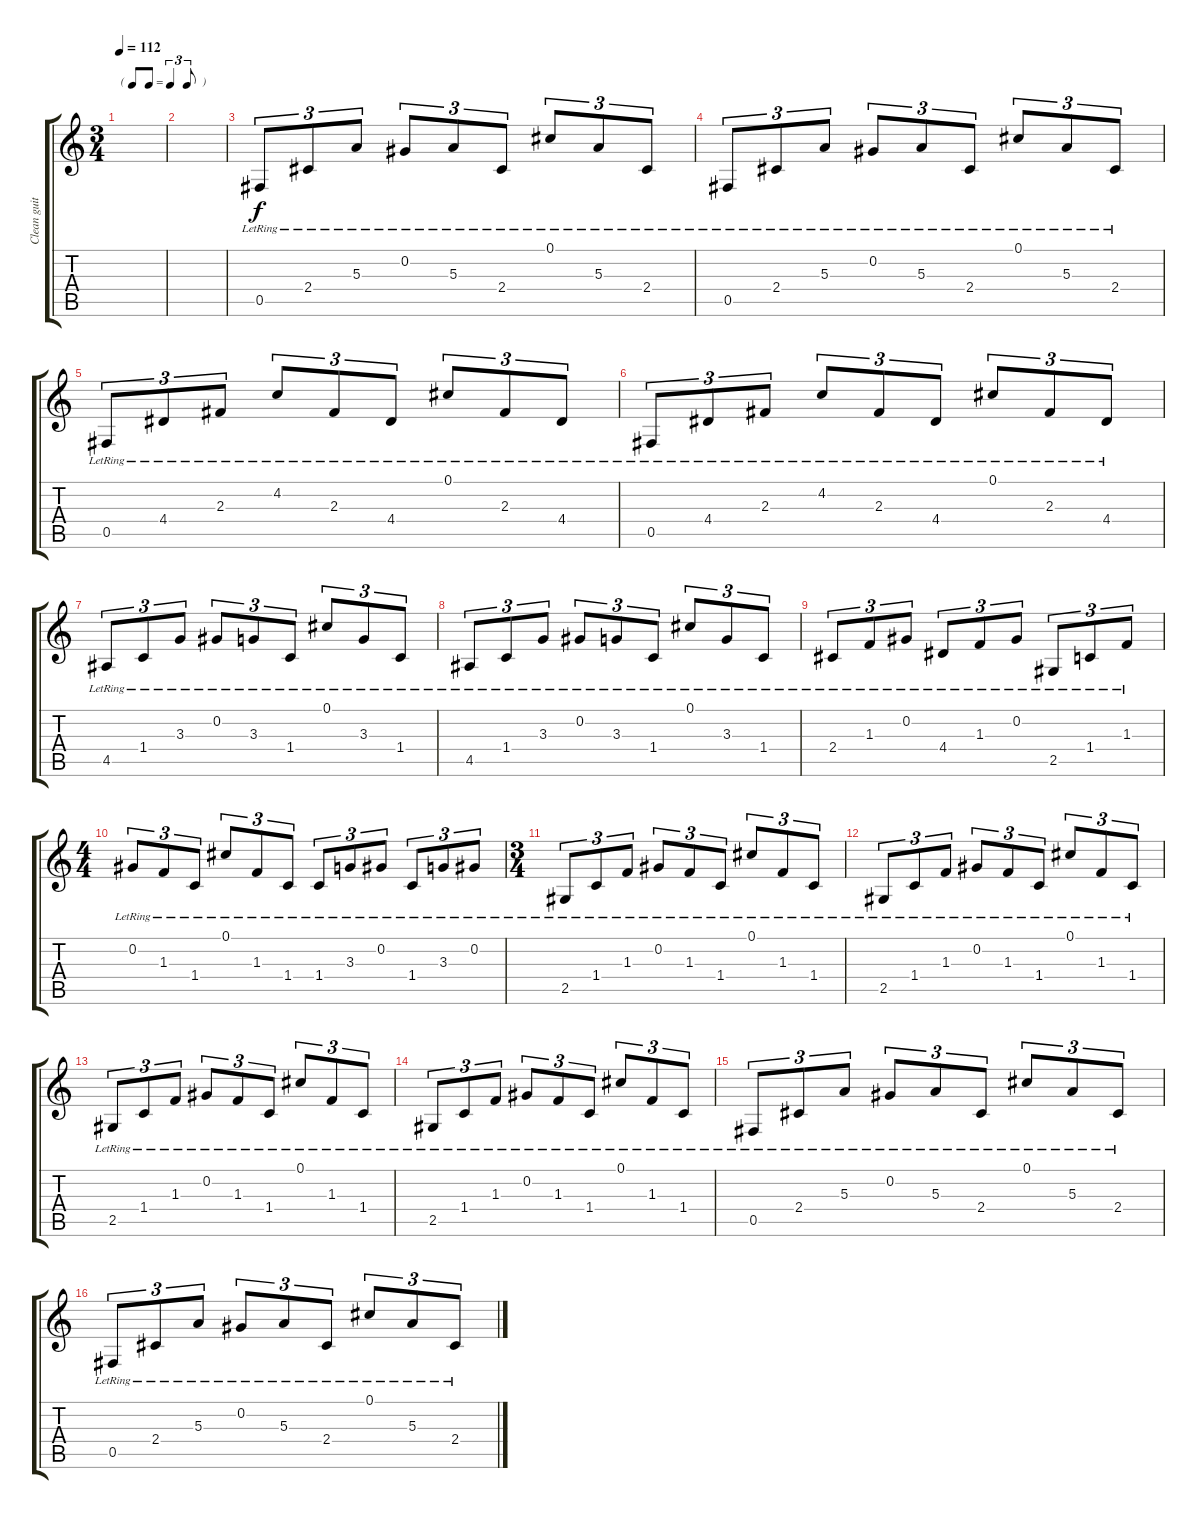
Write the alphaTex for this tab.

\track ("Clean guitar" "Clean guit") {instrument electricguitarclean}
\staff {score tabs}
\tuning (Db4 Ab3 E3 B2 Gb2 Db2) {hide}
\ts (3 4)
\tf triplet8th
\tempo 112
\clef g2
\ks c
|
|
0.5{lr}.8{tu (3 2)} 2.4{lr}.8{tu (3 2)} 5.3{lr}.8{tu (3 2)} 0.2{lr}.8{tu (3 2)} 5.3{lr}.8{tu (3 2)} 2.4{lr}.8{tu (3 2)} 0.1{lr}.8{tu (3 2)} 5.3{lr}.8{tu (3 2)} 2.4{lr}.8{tu (3 2)} |
0.5{lr}.8{tu (3 2)} 2.4{lr}.8{tu (3 2)} 5.3{lr}.8{tu (3 2)} 0.2{lr}.8{tu (3 2)} 5.3{lr}.8{tu (3 2)} 2.4{lr}.8{tu (3 2)} 0.1{lr}.8{tu (3 2)} 5.3{lr}.8{tu (3 2)} 2.4{lr}.8{tu (3 2)} |
0.5{lr}.8{tu (3 2)} 4.4{lr}.8{tu (3 2)} 2.3{lr}.8{tu (3 2)} 4.2{lr}.8{tu (3 2)} 2.3{lr}.8{tu (3 2)} 4.4{lr}.8{tu (3 2)} 0.1{lr}.8{tu (3 2)} 2.3{lr}.8{tu (3 2)} 4.4{lr}.8{tu (3 2)} |
0.5{lr}.8{tu (3 2)} 4.4{lr}.8{tu (3 2)} 2.3{lr}.8{tu (3 2)} 4.2{lr}.8{tu (3 2)} 2.3{lr}.8{tu (3 2)} 4.4{lr}.8{tu (3 2)} 0.1{lr}.8{tu (3 2)} 2.3{lr}.8{tu (3 2)} 4.4{lr}.8{tu (3 2)} |
4.5{lr}.8{tu (3 2)} 1.4{lr}.8{tu (3 2)} 3.3{lr}.8{tu (3 2)} 0.2{lr}.8{tu (3 2)} 3.3{lr}.8{tu (3 2)} 1.4{lr}.8{tu (3 2)} 0.1{lr}.8{tu (3 2)} 3.3{lr}.8{tu (3 2)} 1.4{lr}.8{tu (3 2)} |
4.5{lr}.8{tu (3 2)} 1.4{lr}.8{tu (3 2)} 3.3{lr}.8{tu (3 2)} 0.2{lr}.8{tu (3 2)} 3.3{lr}.8{tu (3 2)} 1.4{lr}.8{tu (3 2)} 0.1{lr}.8{tu (3 2)} 3.3{lr}.8{tu (3 2)} 1.4{lr}.8{tu (3 2)} |
2.4{lr}.8{tu (3 2)} 1.3{lr}.8{tu (3 2)} 0.2{lr}.8{tu (3 2)} 4.4{lr}.8{tu (3 2)} 1.3{lr}.8{tu (3 2)} 0.2{lr}.8{tu (3 2)} 2.5{lr}.8{tu (3 2)} 1.4{lr}.8{tu (3 2)} 1.3{lr}.8{tu (3 2)} |
\ts (4 4)
0.2{lr}.8{tu (3 2)} 1.3{lr}.8{tu (3 2)} 1.4{lr}.8{tu (3 2)} 0.1{lr}.8{tu (3 2)} 1.3{lr}.8{tu (3 2)} 1.4{lr}.8{tu (3 2)} 1.4{lr}.8{tu (3 2)} 3.3{lr}.8{tu (3 2)} 0.2{lr}.8{tu (3 2)} 1.4{lr}.8{tu (3 2)} 3.3{lr}.8{tu (3 2)} 0.2{lr}.8{tu (3 2)} |
\ts (3 4)
2.5{lr}.8{tu (3 2)} 1.4{lr}.8{tu (3 2)} 1.3{lr}.8{tu (3 2)} 0.2{lr}.8{tu (3 2)} 1.3{lr}.8{tu (3 2)} 1.4{lr}.8{tu (3 2)} 0.1{lr}.8{tu (3 2)} 1.3{lr}.8{tu (3 2)} 1.4{lr}.8{tu (3 2)} |
2.5{lr}.8{tu (3 2)} 1.4{lr}.8{tu (3 2)} 1.3{lr}.8{tu (3 2)} 0.2{lr}.8{tu (3 2)} 1.3{lr}.8{tu (3 2)} 1.4{lr}.8{tu (3 2)} 0.1{lr}.8{tu (3 2)} 1.3{lr}.8{tu (3 2)} 1.4{lr}.8{tu (3 2)} |
2.5{lr}.8{tu (3 2)} 1.4{lr}.8{tu (3 2)} 1.3{lr}.8{tu (3 2)} 0.2{lr}.8{tu (3 2)} 1.3{lr}.8{tu (3 2)} 1.4{lr}.8{tu (3 2)} 0.1{lr}.8{tu (3 2)} 1.3{lr}.8{tu (3 2)} 1.4{lr}.8{tu (3 2)} |
2.5{lr}.8{tu (3 2)} 1.4{lr}.8{tu (3 2)} 1.3{lr}.8{tu (3 2)} 0.2{lr}.8{tu (3 2)} 1.3{lr}.8{tu (3 2)} 1.4{lr}.8{tu (3 2)} 0.1{lr}.8{tu (3 2)} 1.3{lr}.8{tu (3 2)} 1.4{lr}.8{tu (3 2)} |
0.5{lr}.8{tu (3 2)} 2.4{lr}.8{tu (3 2)} 5.3{lr}.8{tu (3 2)} 0.2{lr}.8{tu (3 2)} 5.3{lr}.8{tu (3 2)} 2.4{lr}.8{tu (3 2)} 0.1{lr}.8{tu (3 2)} 5.3{lr}.8{tu (3 2)} 2.4{lr}.8{tu (3 2)} |
0.5{lr}.8{tu (3 2)} 2.4{lr}.8{tu (3 2)} 5.3{lr}.8{tu (3 2)} 0.2{lr}.8{tu (3 2)} 5.3{lr}.8{tu (3 2)} 2.4{lr}.8{tu (3 2)} 0.1{lr}.8{tu (3 2)} 5.3{lr}.8{tu (3 2)} 2.4{lr}.8{tu (3 2)}
